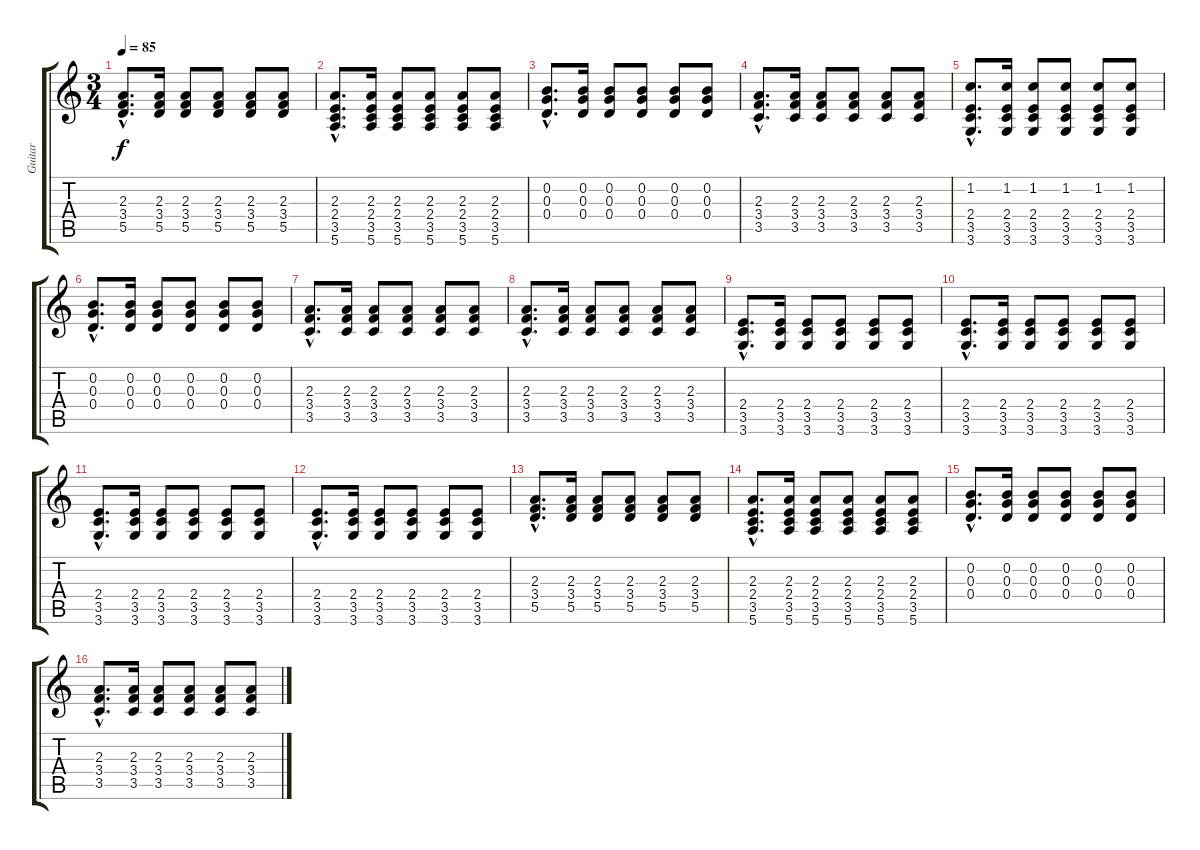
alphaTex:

\track ("Guitar" "Guitar") {instrument acousticguitarnylon}
\staff {score tabs}
\tuning (E4 B3 G3 D3 A2 E2) {hide}
\ts (3 4)
\tempo 85
\clef g2
\ks c
(2.3{hac} 3.4{hac} 5.5{hac}).8{d dy f} (2.3 3.4 5.5).16 (2.3 3.4 5.5).8 (2.3 3.4 5.5).8 (2.3 3.4 5.5).8 (2.3 3.4 5.5).8 |
(2.3{hac} 2.4{hac} 3.5{hac} 5.6{hac}).8{d} (2.3 2.4 3.5 5.6).16 (2.3 2.4 3.5 5.6).8 (2.3 2.4 3.5 5.6).8 (2.3 2.4 3.5 5.6).8 (2.3 2.4 3.5 5.6).8 |
(0.2{hac} 0.3{hac} 0.4{hac}).8{d} (0.2 0.3 0.4).16 (0.2 0.3 0.4).8 (0.2 0.3 0.4).8 (0.2 0.3 0.4).8 (0.2 0.3 0.4).8 |
(2.3{hac} 3.4{hac} 3.5{hac}).8{d} (2.3 3.4 3.5).16 (2.3 3.4 3.5).8 (2.3 3.4 3.5).8 (2.3 3.4 3.5).8 (2.3 3.4 3.5).8 |
(1.2{hac} 2.4{hac} 3.5{hac} 3.6{hac}).8{d} (1.2 2.4 3.5 3.6).16 (1.2 2.4 3.5 3.6).8 (1.2 2.4 3.5 3.6).8 (1.2 2.4 3.5 3.6).8 (1.2 2.4 3.5 3.6).8 |
(0.2{hac} 0.3{hac} 0.4{hac}).8{d} (0.2 0.3 0.4).16 (0.2 0.3 0.4).8 (0.2 0.3 0.4).8 (0.2 0.3 0.4).8 (0.2 0.3 0.4).8 |
(2.3{hac} 3.4{hac} 3.5{hac}).8{d} (2.3 3.4 3.5).16 (2.3 3.4 3.5).8 (2.3 3.4 3.5).8 (2.3 3.4 3.5).8 (2.3 3.4 3.5).8 |
(2.3{hac} 3.4{hac} 3.5{hac}).8{d} (2.3 3.4 3.5).16 (2.3 3.4 3.5).8 (2.3 3.4 3.5).8 (2.3 3.4 3.5).8 (2.3 3.4 3.5).8 |
(2.4{hac} 3.5{hac} 3.6{hac}).8{d} (2.4 3.5 3.6).16 (2.4 3.5 3.6).8 (2.4 3.5 3.6).8 (2.4 3.5 3.6).8 (2.4 3.5 3.6).8 |
(2.4{hac} 3.5{hac} 3.6{hac}).8{d} (2.4 3.5 3.6).16 (2.4 3.5 3.6).8 (2.4 3.5 3.6).8 (2.4 3.5 3.6).8 (2.4 3.5 3.6).8 |
(2.4{hac} 3.5{hac} 3.6{hac}).8{d} (2.4 3.5 3.6).16 (2.4 3.5 3.6).8 (2.4 3.5 3.6).8 (2.4 3.5 3.6).8 (2.4 3.5 3.6).8 |
(2.4{hac} 3.5{hac} 3.6{hac}).8{d} (2.4 3.5 3.6).16 (2.4 3.5 3.6).8 (2.4 3.5 3.6).8 (2.4 3.5 3.6).8 (2.4 3.5 3.6).8 |
(2.3{hac} 3.4{hac} 5.5{hac}).8{d} (2.3 3.4 5.5).16 (2.3 3.4 5.5).8 (2.3 3.4 5.5).8 (2.3 3.4 5.5).8 (2.3 3.4 5.5).8 |
(2.3{hac} 2.4{hac} 3.5{hac} 5.6{hac}).8{d} (2.3 2.4 3.5 5.6).16 (2.3 2.4 3.5 5.6).8 (2.3 2.4 3.5 5.6).8 (2.3 2.4 3.5 5.6).8 (2.3 2.4 3.5 5.6).8 |
(0.2{hac} 0.3{hac} 0.4{hac}).8{d} (0.2 0.3 0.4).16 (0.2 0.3 0.4).8 (0.2 0.3 0.4).8 (0.2 0.3 0.4).8 (0.2 0.3 0.4).8 |
(2.3{hac} 3.4{hac} 3.5{hac}).8{d} (2.3 3.4 3.5).16 (2.3 3.4 3.5).8 (2.3 3.4 3.5).8 (2.3 3.4 3.5).8 (2.3 3.4 3.5).8
